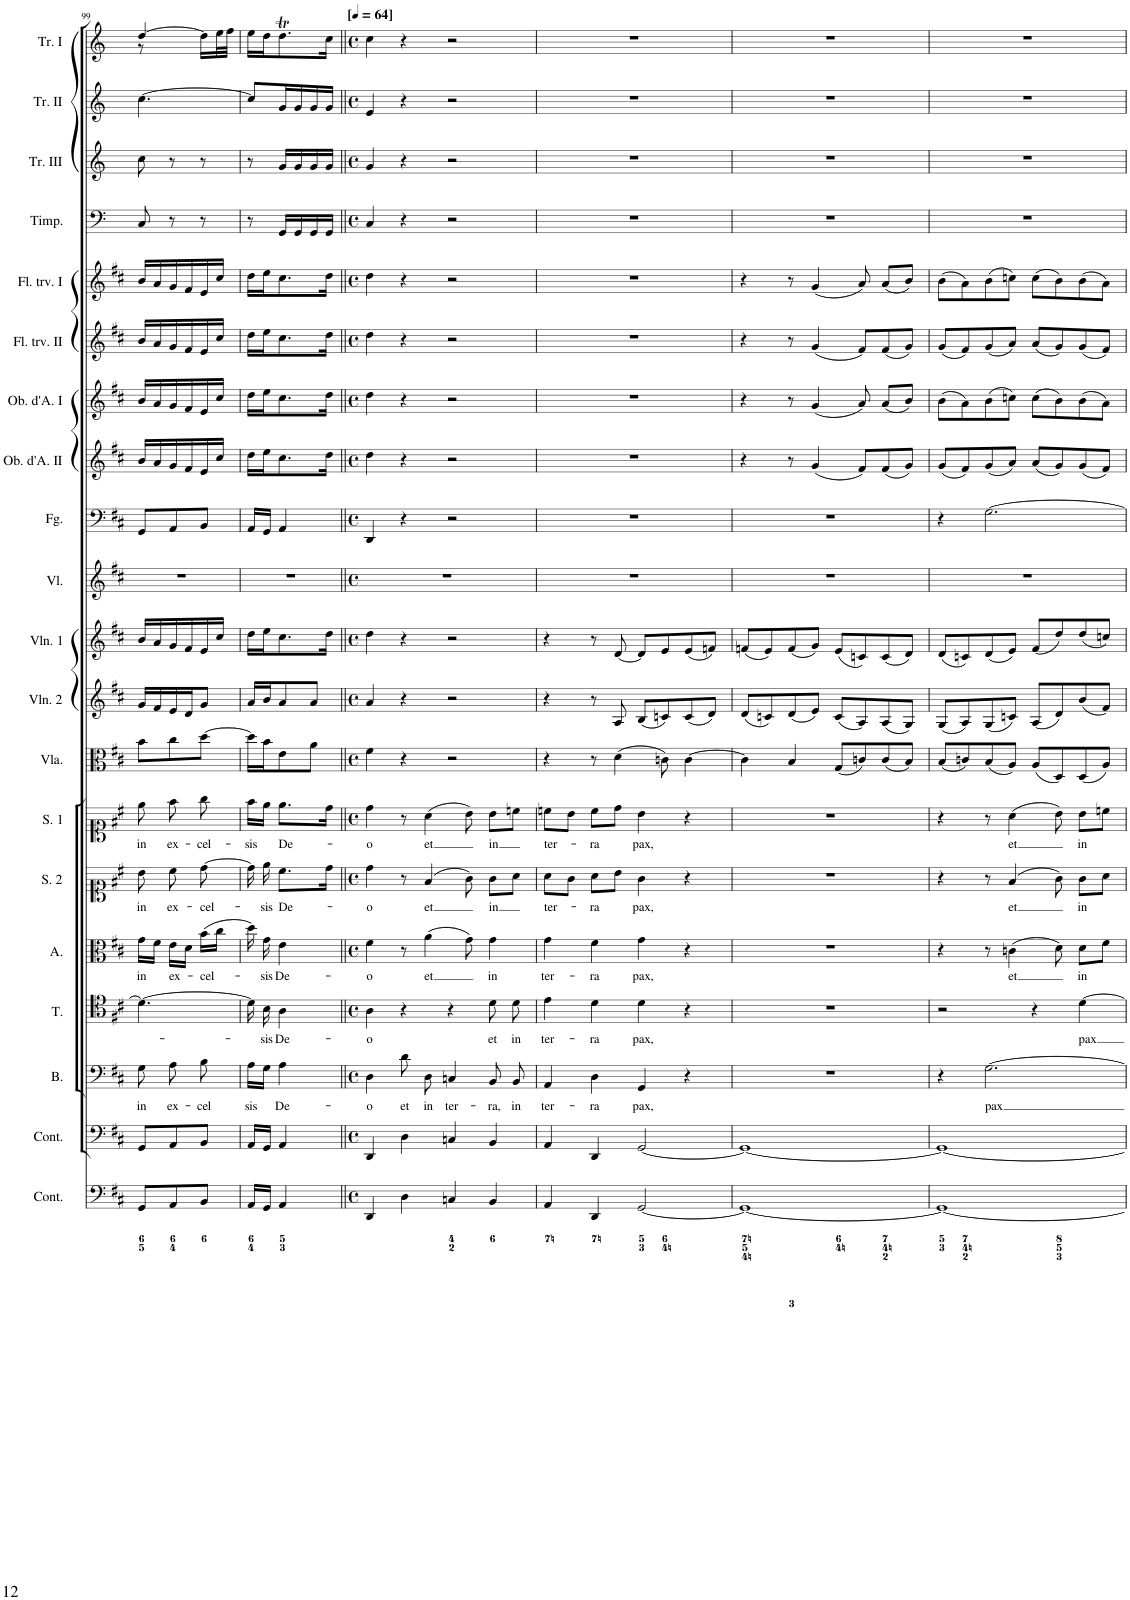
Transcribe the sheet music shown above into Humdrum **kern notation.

**kern	**kern	**kern	**text	**kern	**text	**kern	**text	**kern	**text	**kern	**text	**kern	**kern	**kern	**kern	**kern	**kern	**kern	**kern	**kern	**kern	**kern	**kern	**kern
*part20	*part19	*part18	*part18	*part17	*part17	*part16	*part16	*part15	*part15	*part14	*part14	*part13	*part12	*part11	*part10	*part9	*part8	*part7	*part6	*part5	*part4	*part3	*part2	*part1
*staff20	*staff19	*staff18	*staff18	*staff17	*staff17	*staff16	*staff16	*staff15	*staff15	*staff14	*staff14	*staff13	*staff12	*staff11	*staff10	*staff9	*staff8	*staff7	*staff6	*staff5	*staff4	*staff3	*staff2	*staff1
*I"Continuo	*I"Continuo	*I"Basso	*	*I"Tenore	*	*I"Alto	*	*I"Soprano 2	*	*I"Soprano 1	*	*I"Viola	*I"Violino 2	*I"Violino 1	*I"Violino solo	*I"Fagotti	*I"Oboe d'Amore II	*I"Oboe d'Amore I	*I"Flauto traverso II	*I"Flauto traverso I	*I"Timpani	*I"Tromba III	*I"Tromba II	*I"Tromba I
*I'Cont.	*I'Cont.	*I'B.	*	*I'T.	*	*I'A.	*	*I'S. 2	*	*I'S. 1	*	*I'Vla.	*I'Vln. 2	*I'Vln. 1	*I'Vl.	*I'Fg.	*I'Ob. d'A. II	*I'Ob. d'A. I	*I'Fl. trv. II	*I'Fl. trv. I	*I'Timp.	*I'Tr. III	*I'Tr. II	*I'Tr. I
!!LO:PB:g=z
*clefF4	*clefF4	*clefF4	*	*clefC4	*	*clefC3	*	*clefC1	*	*clefC1	*	*clefC3	*clefG2	*clefG2	*clefG2	*clefF4	*clefG2	*clefG2	*clefG2	*clefG2	*clefF4	*clefG2	*clefG2	*clefG2
*	*	*	*	*	*	*	*	*	*	*	*	*	*	*	*	*	*	*	*	*	*Trd-1c-2	*Trd-1c-2	*Trd-1c-2	*Trd-1c-2
*k[f#c#]	*k[f#c#]	*k[f#c#]	*	*k[f#c#]	*	*k[f#c#]	*	*k[f#c#]	*	*k[f#c#]	*	*k[f#c#]	*k[f#c#]	*k[f#c#]	*k[f#c#]	*k[f#c#]	*k[f#c#]	*k[f#c#]	*k[f#c#]	*k[f#c#]	*k[]	*k[]	*k[]	*k[]
*M3/8	*M3/8	*M3/8	*	*M3/8	*	*M3/8	*	*M3/8	*	*M3/8	*	*M3/8	*M3/8	*M3/8	*M3/8	*M3/8	*M3/8	*M3/8	*M3/8	*M3/8	*M3/8	*M3/8	*M3/8	*M3/8
=99	=99	=99	=99	=99	=99	=99	=99	=99	=99	=99	=99	=99	=99	=99	=99	=99	=99	=99	=99	=99	=99	=99	=99	=99
!	!	!	!LO:LY:b	!	!	!	!LO:LY:b	!	!LO:LY:b	!	!LO:LY:b	!	!	!	!	!	!	!	!	!	!	!	!	!
*	*	*	*	*	*	*	*	*	*	*	*	*	*	*	*	*	*	*	*	*	*	*	*	*^
8GG/L	8GG/L	8G\	in	4.d\_	.	16g\LL	in	8b\	in	8ee\	in	8b\L	16g/LL	16b/LL	4.r	8GG/L	16b/LL	16b/LL	16b/LL	16b/LL	8C/	8cc\	[4.cc\	[4dd/	8r
.	.	.	.	.	.	16f#\JJ	.	.	.	.	.	.	16f#/	16a/	.	.	16a/	16a/	16a/	16a/	.	.	.	.	.
!	!	!	!LO:LY:b	!	!	!	!LO:LY:b	!	!LO:LY:b	!	!LO:LY:b	!	!	!	!	!	!	!	!	!	!	!	!	!	!
8AA/	8AA/	8A\	ex-	.	.	16e\LL	ex-	8cc#\	ex-	8ff#\	ex-	8cc#\	16e/	16g/	.	8AA/	16g/	16g/	16g/	16g/	8r	8r	.	.	4ryy
.	.	.	.	.	.	16d\JJ	.	.	.	.	.	.	16d/J	16f#/	.	.	16f#/	16f#/	16f#/	16f#/	.	.	.	.	.
!	!	!	!LO:LY:b	!	!	!	!LO:LY:b	!	!LO:LY:b	!	!LO:LY:b	!	!	!	!	!	!	!	!	!	!	!	!	!	!
8BB/J	8BB/J	8B\	-cel	.	.	(16b\LL	-cel-	[8dd\	-cel-	8gg\	-cel-	[8dd\J	8g/J	16e/	.	8BB/J	16e/	16e/	16e/	16e/	8r	8r	.	16dd\LL]	.
.	.	.	.	.	.	16cc#\JJ	.	.	.	.	.	.	.	16cc#/JJ	.	.	16cc#/JJ	16cc#/JJ	16cc#/JJ	16cc#/JJ	.	.	.	32ee\L	.
.	.	.	.	.	.	.	.	.	.	.	.	.	.	.	.	.	.	.	.	.	.	.	.	32ff\JJJ	.
*	*	*	*	*	*	*	*	*	*	*	*	*	*	*	*	*	*	*	*	*	*	*	*	*v	*v
=100	=100	=100	=100	=100	=100	=100	=100	=100	=100	=100	=100	=100	=100	=100	=100	=100	=100	=100	=100	=100	=100	=100	=100	=100
!	!	!	!LO:LY:b	!	!	!	!	!	!	!	!LO:LY:b	!	!	!	!	!	!	!	!	!	!	!	!	!
16AA/LL	16AA/LL	16A\LL	sis	16d\LL]	.	16dd\)	.	16dd\]	.	16ff#\LL	-sis	16dd\LL]	16a/LL	16dd\LL	4.r	16AA/LL	16dd\LL	16dd\LL	16dd\LL	16dd\LL	8r	8r	8cc/L]	16ee\LL
!	!	!	!	!	!LO:LY:b	!	!LO:LY:b	!	!LO:LY:b	!	!	!	!	!	!	!	!	!	!	!	!	!	!	!
16GG/JJ	16GG/JJ	16G\JJ	.	16B\JJ	-sis	16g\	-sis	16ee\	-sis	16ee\JJ	.	16b\J	16b/J	16ee\J	.	16GG/JJ	16ee\J	16ee\J	16ee\J	16ee\J	.	.	.	16dd\J
!	!	!	!LO:LY:b	!	!LO:LY:b	!	!LO:LY:b	!	!LO:LY:b	!	!LO:LY:b	!	!	!	!	!	!	!	!	!	!	!	!	!
4AA/	4AA/	4A\	De-	4A\	De-	4e\	De-	8.cc#\L	De-	8.ee\L	De-	8e\	8a/	8.cc#\	.	4AA/	8.cc#\	8.cc#\	8.cc#\	8.cc#\	16GG/LL	16g/LL	16g/L	8.ddT\
.	.	.	.	.	.	.	.	.	.	.	.	.	.	.	.	.	.	.	.	.	16GG/	16g/	16g/	.
.	.	.	.	.	.	.	.	.	.	.	.	8a\J	8a/J	.	.	.	.	.	.	.	16GG/	16g/	16g/	.
.	.	.	.	.	.	.	.	16dd\Jk	.	16dd\Jk	.	.	.	16dd\Jk	.	.	16dd\Jk	16dd\Jk	16dd\Jk	16dd\Jk	16GG/JJ	16g/JJ	16g/JJ	16cc\Jk
=101||	=101||	=101||	=101||	=101||	=101||	=101||	=101||	=101||	=101||	=101||	=101||	=101||	=101||	=101||	=101||	=101||	=101||	=101||	=101||	=101||	=101||	=101||	=101||	=101||
*M4/4	*M4/4	*M4/4	*	*M4/4	*	*M4/4	*	*M4/4	*	*M4/4	*	*M4/4	*M4/4	*M4/4	*M4/4	*M4/4	*M4/4	*M4/4	*M4/4	*M4/4	*M4/4	*M4/4	*M4/4	*M4/4
*met(c)	*met(c)	*met(c)	*	*met(c)	*	*met(c)	*	*met(c)	*	*met(c)	*	*met(c)	*met(c)	*met(c)	*met(c)	*met(c)	*met(c)	*met(c)	*met(c)	*met(c)	*met(c)	*met(c)	*met(c)	*met(c)
*	*	*	*	*	*	*	*	*	*	*	*	*	*	*	*	*	*	*	*	*	*	*	*	*MM64
!	!	!	!	!	!	!	!	!	!	!	!	!	!	!	!	!	!	!	!	!	!	!	!	!LO:TX:a:B:t=[
!	!	!	!	!	!	!	!	!	!	!	!	!	!	!	!	!	!	!	!	!	!	!	!	!LO:TX:a:B:t=]
!	!	!	!LO:LY:b	!	!LO:LY:b	!	!LO:LY:b	!	!LO:LY:b	!	!LO:LY:b	!	!	!	!	!	!	!	!	!	!	!	!	!
4DD/	4DD/	4D\	-o	4A\	-o	4f#\	-o	4dd\	-o	4dd\	-o	4f#\	4a/	4dd\	1r	4DD/	4dd\	4dd\	4dd\	4dd\	4C/	4g/	4e/	4cc\
!	!	!	!LO:LY:b	!	!	!	!	!	!	!	!	!	!	!	!	!	!	!	!	!	!	!	!	!
4D\	4D\	8d\	et	4r	.	8r	.	8r	.	8r	.	4r	4r	4r	.	4r	4r	4r	4r	4r	4r	4r	4r	4r
!	!	!	!LO:LY:b	!	!	!	!LO:LY:b	!	!LO:LY:b	!	!LO:LY:b	!	!	!	!	!	!	!	!	!	!	!	!	!
.	.	8D\	in	.	.	(4a\	et	(4f#/	et	(4a\	et	.	.	.	.	.	.	.	.	.	.	.	.	.
!	!	!	!LO:LY:b	!	!	!	!	!	!	!	!	!	!	!	!	!	!	!	!	!	!	!	!	!
4Cn/	4Cn/	4Cn/	ter-	4r	.	.	.	.	.	.	.	2r	2r	2r	.	2r	2r	2r	2r	2r	2r	2r	2r	2r
.	.	.	.	.	.	8g\)	.	8g\)	.	8b\)	.	.	.	.	.	.	.	.	.	.	.	.	.	.
!	!	!	!LO:LY:b	!	!LO:LY:b	!	!LO:LY:b	!	!LO:LY:b	!	!LO:LY:b	!	!	!	!	!	!	!	!	!	!	!	!	!
4BB/	4BB/	8BB/	-ra,	8d\L	et	4g\	in	8g\L	in	8b\L	in	.	.	.	.	.	.	.	.	.	.	.	.	.
!	!	!	!LO:LY:b	!	!LO:LY:b	!	!	!	!	!	!	!	!	!	!	!	!	!	!	!	!	!	!	!
.	.	8BB/	in	8d\J	in	.	.	8a\J	.	8ccn\J	.	.	.	.	.	.	.	.	.	.	.	.	.	.
=102	=102	=102	=102	=102	=102	=102	=102	=102	=102	=102	=102	=102	=102	=102	=102	=102	=102	=102	=102	=102	=102	=102	=102	=102
!	!	!	!LO:LY:b	!	!LO:LY:b	!	!LO:LY:b	!	!LO:LY:b	!	!LO:LY:b	!	!	!	!	!	!	!	!	!	!	!	!	!
4AA/	4AA/	4AA/	ter-	4e\	ter-	4g\	ter-	8a\L	ter-	8ccn\L	ter-	4r	4r	4r	1r	1r	1r	1r	1r	1r	1r	1r	1r	1r
.	.	.	.	.	.	.	.	8g\J	.	8b\J	.	.	.	.	.	.	.	.	.	.	.	.	.	.
!	!	!	!LO:LY:b	!	!LO:LY:b	!	!LO:LY:b	!	!LO:LY:b	!	!LO:LY:b	!	!	!	!	!	!	!	!	!	!	!	!	!
4DD/	4DD/	4D\	-ra	4d\	-ra	4f#\	-ra	8a\L	-ra	8cc\L	-ra	8r	8r	8r	.	.	.	.	.	.	.	.	.	.
.	.	.	.	.	.	.	.	8b\J	.	8dd\J	.	(4d\	8A/	[8d/	.	.	.	.	.	.	.	.	.	.
!	!	!	!LO:LY:b	!	!LO:LY:b	!	!LO:LY:b	!	!LO:LY:b	!	!LO:LY:b	!	!	!	!	!	!	!	!	!	!	!	!	!
[2GG/	[2GG/	4GG/	pax,	4d\	pax,	4g\	pax,	4g\	pax,	4b\	pax,	.	(8B/L	8d/L]	.	.	.	.	.	.	.	.	.	.
.	.	.	.	.	.	.	.	.	.	.	.	8cn\)	8cn/)	8e/	.	.	.	.	.	.	.	.	.	.
.	.	4r	.	4r	.	4r	.	4r	.	4r	.	[4c\	(8c/	(8e/	.	.	.	.	.	.	.	.	.	.
.	.	.	.	.	.	.	.	.	.	.	.	.	8d/J)	8fn/J)	.	.	.	.	.	.	.	.	.	.
=103	=103	=103	=103	=103	=103	=103	=103	=103	=103	=103	=103	=103	=103	=103	=103	=103	=103	=103	=103	=103	=103	=103	=103	=103
1GG_	1GG_	1r	.	1r	.	1r	.	1r	.	1r	.	4c\]	(8d/L	(8fn/L	1r	1r	4r	4r	4r	4r	1r	1r	1r	1r
.	.	.	.	.	.	.	.	.	.	.	.	.	8cn/)	8e/)	.	.	.	.	.	.	.	.	.	.
.	.	.	.	.	.	.	.	.	.	.	.	4B/	(8d/	(8f/	.	.	8r	8r	8r	8r	.	.	.	.
.	.	.	.	.	.	.	.	.	.	.	.	.	8e/J)	8g/J)	.	.	(4g/	(4g/	(4g/	(4g/	.	.	.	.
.	.	.	.	.	.	.	.	.	.	.	.	(8G/L	(8c/L	(8e/L	.	.	.	.	.	.	.	.	.	.
.	.	.	.	.	.	.	.	.	.	.	.	8cn/)	8A/)	8cn/)	.	.	8f#/L)	8a/)	8f#/L)	8a/)	.	.	.	.
.	.	.	.	.	.	.	.	.	.	.	.	(8c/	(8A/	(8c/	.	.	(8f#/	(8a/L	(8f#/	(8a/L	.	.	.	.
.	.	.	.	.	.	.	.	.	.	.	.	8B/J)	8G/J)	8d/J)	.	.	8g/J)	8b/J)	8g/J)	8b/J)	.	.	.	.
=104	=104	=104	=104	=104	=104	=104	=104	=104	=104	=104	=104	=104	=104	=104	=104	=104	=104	=104	=104	=104	=104	=104	=104	=104
1GG_	1GG_	4r	.	2r	.	4r	.	4r	.	4r	.	(8B/L	(8G/L	(8d/L	1r	4r	(8g/L	(8b\L	(8g/L	(8b\L	1r	1r	1r	1r
.	.	.	.	.	.	.	.	.	.	.	.	8cn/)	8A/)	8cn/)	.	.	8f#/)	8a\)	8f#/)	8a\)	.	.	.	.
!	!	!	!LO:LY:b	!	!	!	!	!	!	!	!	!	!	!	!	!	!	!	!	!	!	!	!	!
.	.	[2.G\	pax	.	.	8r	.	8r	.	8r	.	(8B/	(8G/	(8d/	.	[2.G\	(8g/	(8b\	(8g/	(8b\	.	.	.	.
!	!	!	!	!	!	!	!LO:LY:b	!	!LO:LY:b	!	!LO:LY:b	!	!	!	!	!	!	!	!	!	!	!	!	!
.	.	.	.	.	.	(4cn\	et	(4f#/	et	(4a\	et	8A/J)	8cn/J)	8e/J)	.	.	8a/J)	8ccn\J)	8a/J)	8ccn\J)	.	.	.	.
.	.	.	.	4r	.	.	.	.	.	.	.	(8A/L	(8A/L	(8f#/L	.	.	(8a/L	(8cc\L	(8a/L	(8cc\L	.	.	.	.
.	.	.	.	.	.	8d\)	.	8g\)	.	8b\)	.	8D/)	8d/)	8dd/)	.	.	8g/)	8b\)	8g/)	8b\)	.	.	.	.
!	!	!	!	!	!LO:LY:b	!	!LO:LY:b	!	!LO:LY:b	!	!LO:LY:b	!	!	!	!	!	!	!	!	!	!	!	!	!
.	.	.	.	[4d\	pax	8d\L	in	8g\L	in	8b\L	in	(8D/	(8b/	(8dd/	.	.	(8g/	(8b\	(8g/	(8b\	.	.	.	.
.	.	.	.	.	.	8f#\J	.	8a\J	.	8ccn\J	.	8A/J)	8f#/J)	8ccn/J)	.	.	8f#/J)	8a\J)	8f#/J)	8a\J)	.	.	.	.
=	=	=	=	=	=	=	=	=	=	=	=	=	=	=	=	=	=	=	=	=	=	=	=	=
*-	*-	*-	*-	*-	*-	*-	*-	*-	*-	*-	*-	*-	*-	*-	*-	*-	*-	*-	*-	*-	*-	*-	*-	*-
